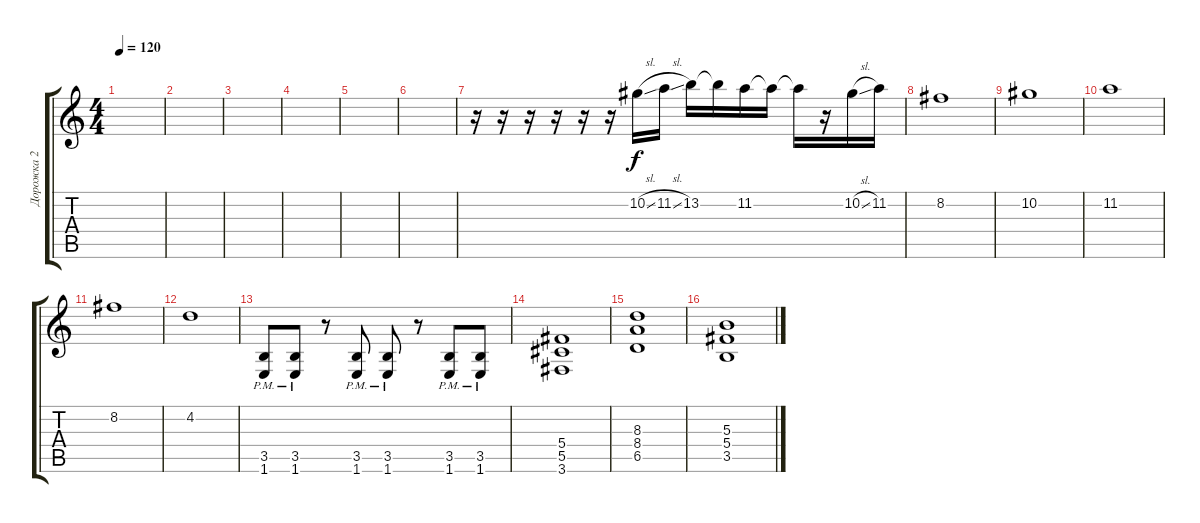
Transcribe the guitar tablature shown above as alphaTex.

\track ("Дорожка 2" "Дорожка 2") {instrument distortionguitar}
\staff {score tabs}
\tuning (Eb4 Bb3 Gb3 Db3 Ab2 Eb2) {hide}
\ts (4 4)
\tempo 120
\clef g2
\ks c
|
|
|
|
|
|
r.16{instrument acousticguitarsteel} r.16 r.16 r.16 r.16 r.16 10.2{sl}.16 11.2{sl}.16 13.2.16 13.2{t}.16 11.2.16 11.2{t}.16 11.2{t}.16 r.16 10.2{sl}.16 11.2.16 |
8.2.1 |
10.2.1 |
11.2.1 |
8.2.1 |
4.2.1 |
(3.5{pm} 1.6).8{instrument distortionguitar} (3.5{pm} 1.6).8 r.8 (3.5{pm} 1.6).8 (3.5{pm} 1.6).8 r.8 (3.5{pm} 1.6).8 (3.5{pm} 1.6).8 |
(5.4 5.5 3.6).1 |
(8.3 8.4 6.5).1 |
(5.3 5.4 3.5).1
